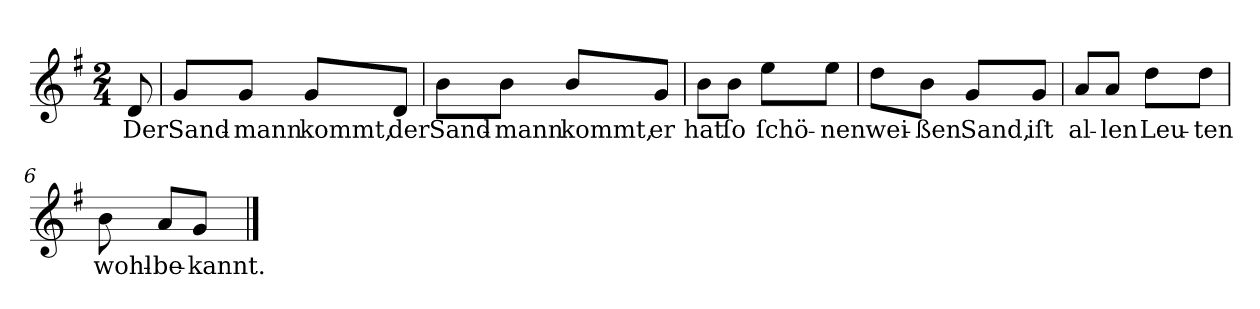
**kern	**text
*part1	*part1
*staff1	*staff1
*clefG2	*
*k[f#]	*
*G:	*
*M2/4	*
=	=
8d	Der
=1	=1
8g/L	Sand-
8g/J	-mann
8g/L	kommt,
8d/J	der
=2	=2
8b\L	Sand-
8b\J	-mann
8b/L	kommt,
8g/J	er
=3	=3
8b\L	hat
8b\J	ſo
8ee\L	ſchö-
8ee\J	-nen
=4	=4
8dd\L	wei-
8b\J	-ßen
8g/L	Sand,
8g/J	iſt
=5	=5
8a/L	al-
8a/J	-len
8dd\L	Leu-
8dd\J	-ten
=6	=6
8b	wohl-
8a/L	-be-
8g/J	-kannt.
==	==
*-	*-
